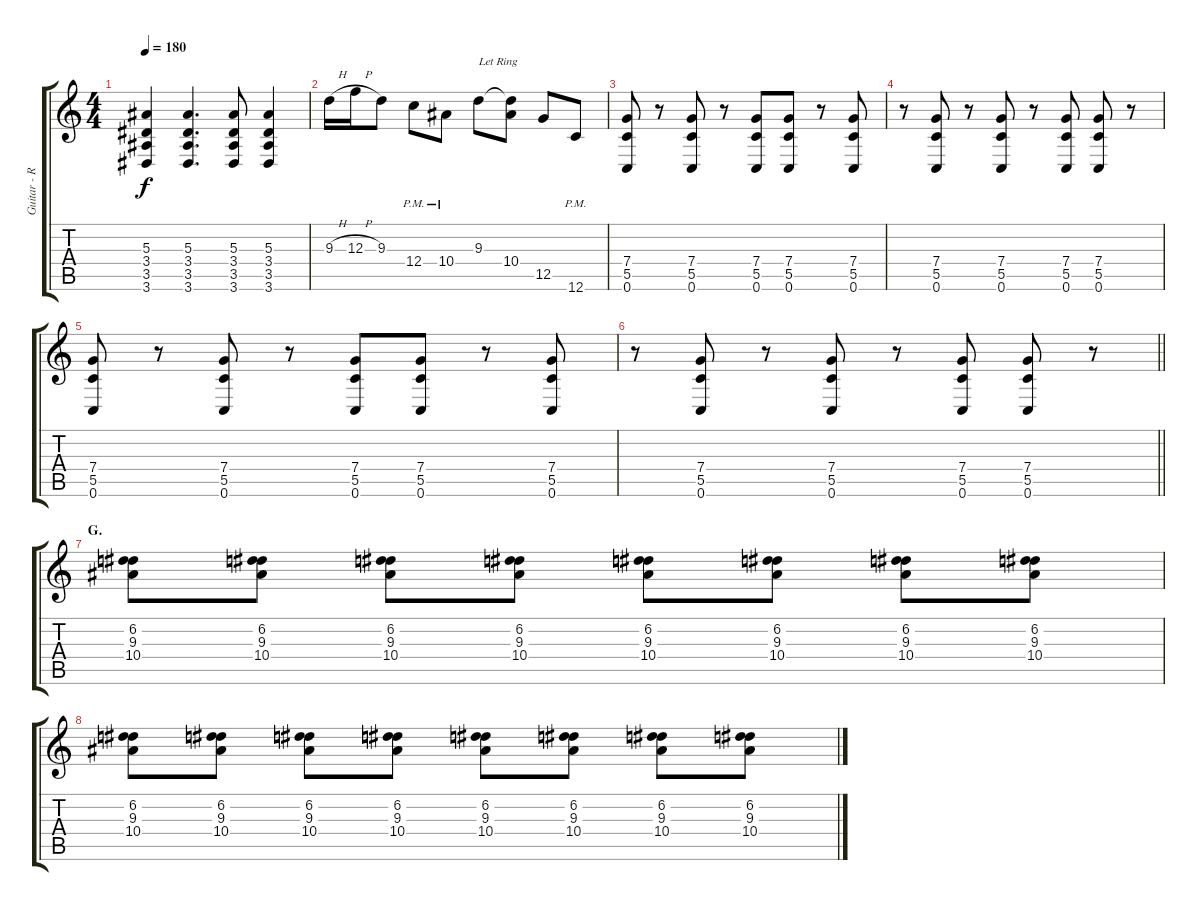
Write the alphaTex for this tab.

\track ("Guitar - Right" "Guitar - R") {instrument distortionguitar}
\staff {score tabs}
\tuning (D4 A3 F3 C3 G2 C2) {hide}
\ts (4 4)
\tempo 180
\clef g2
\ks c
(5.3 3.4 3.5 3.6).4{dy f} (5.3 3.4 3.5 3.6).4{d} (5.3 3.4 3.5 3.6).8 (5.3 3.4 3.5 3.6).4 |
9.3{h}.16 12.3{h}.16 9.3.8 12.4{pm}.8 10.4{pm}.8 9.3.8{txt "Let Ring"} (9.3{t} 10.4).8 12.5.8 12.6{pm}.8 |
(7.4 5.5 0.6).8 r.8 (7.4 5.5 0.6).8 r.8 (7.4 5.5 0.6).8 (7.4 5.5 0.6).8 r.8 (7.4 5.5 0.6).8 |
r.8 (7.4 5.5 0.6).8 r.8 (7.4 5.5 0.6).8 r.8 (7.4 5.5 0.6).8 (7.4 5.5 0.6).8 r.8 |
(7.4 5.5 0.6).8 r.8 (7.4 5.5 0.6).8 r.8 (7.4 5.5 0.6).8 (7.4 5.5 0.6).8 r.8 (7.4 5.5 0.6).8 |
\barLineRight lightlight
r.8 (7.4 5.5 0.6).8 r.8 (7.4 5.5 0.6).8 r.8 (7.4 5.5 0.6).8 (7.4 5.5 0.6).8 r.8 |
\section ("" "G.")
(6.2 9.3 10.4).8 (6.2 9.3 10.4).8 (6.2 9.3 10.4).8 (6.2 9.3 10.4).8 (6.2 9.3 10.4).8 (6.2 9.3 10.4).8 (6.2 9.3 10.4).8 (6.2 9.3 10.4).8 |
(6.2 9.3 10.4).8 (6.2 9.3 10.4).8 (6.2 9.3 10.4).8 (6.2 9.3 10.4).8 (6.2 9.3 10.4).8 (6.2 9.3 10.4).8 (6.2 9.3 10.4).8 (6.2 9.3 10.4).8
